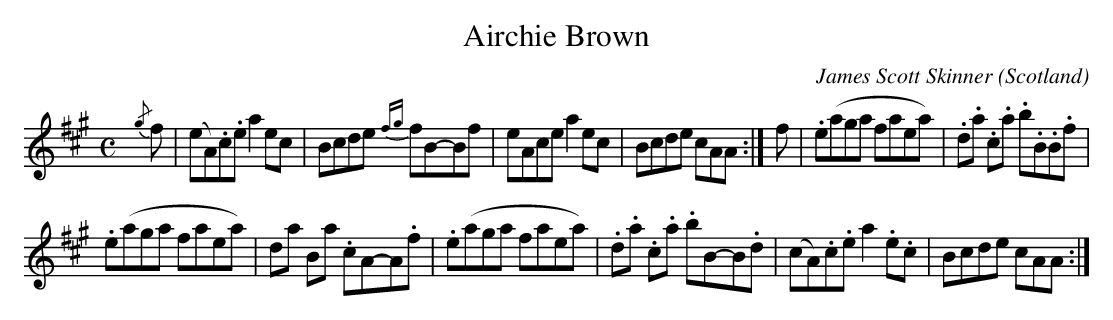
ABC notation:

X:1
T:Airchie Brown
C:James Scott Skinner
O:Scotland
M:C
L:1/8
K:A
{/g}f | (eA).c.e a2 ec | Bcde {fg}fB-Bf | eAce a2 ec | Bcde cAA :| f | .e(aga faea) | .d.a .c.a .b.B.B.f |
.e(aga faea) | da Ba .cA-A.f | .e(aga faea) | .d.a .c.a .bB-B.d | (cA).c.e a2 .e.c | Bcde cAA :|
